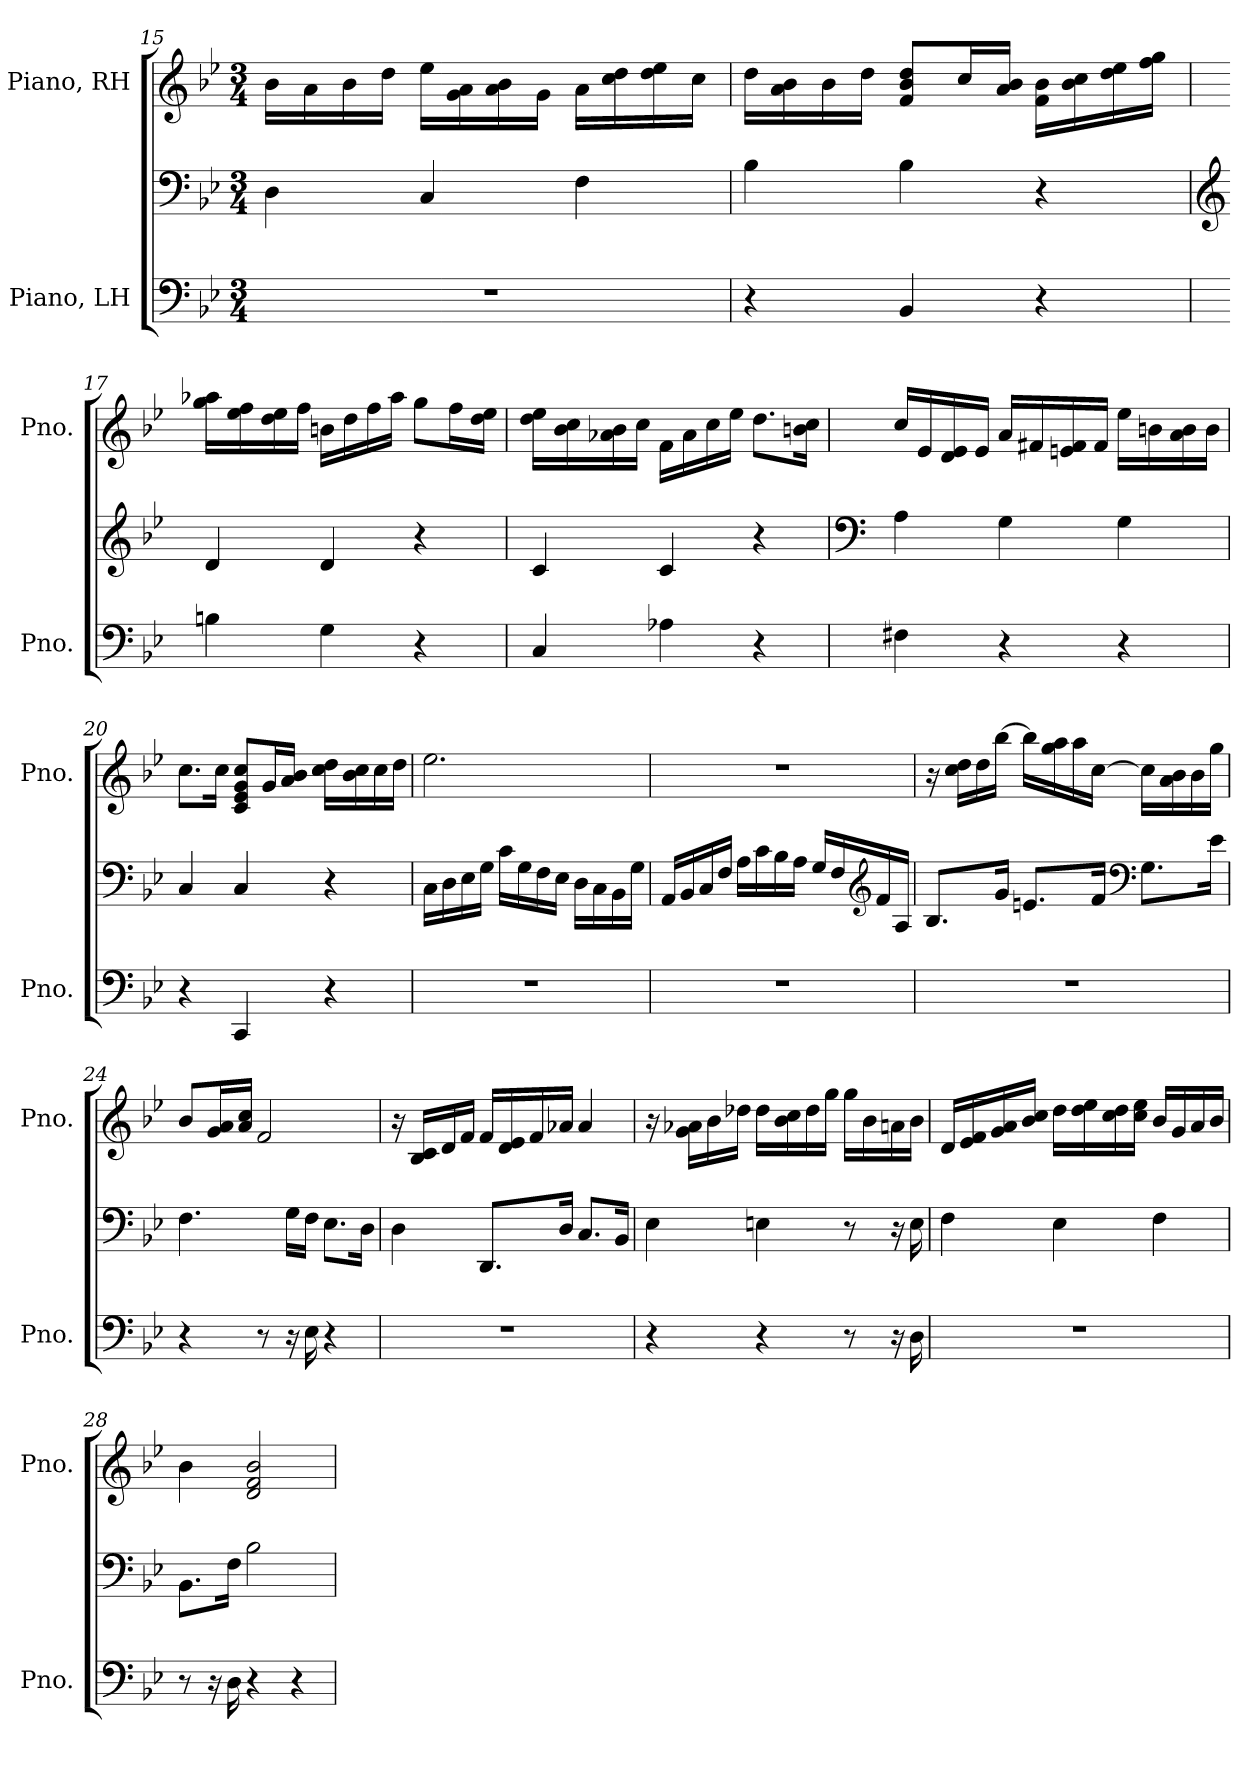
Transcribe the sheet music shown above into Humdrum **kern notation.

**kern	**kern	**kern
*part2	*part2	*part1
*staff3	*staff2	*staff1
*I"Piano, LH	*	*I"Piano, RH
*I'Pno.	*	*I'Pno.
*clefF4	*clefF4	*clefG2
*k[b-e-]	*k[b-e-]	*k[b-e-]
*M3/4	*M3/4	*M3/4
=15	=15	=15
2.r	4D\	16b-\LL
.	.	16a\
.	.	16b-\
.	.	16dd\JJ
.	4C/	16ee-\LL
.	.	16g\ 16a\
.	.	16a\ 16b-\
.	.	16g\JJ
.	4F\	16a\LL
.	.	16cc\ 16dd\
.	.	16dd\ 16ee-\
.	.	16cc\JJ
!!LO:LB:g=z
=16	=16	=16
4r	4B-\	16dd\LL
.	.	16a\ 16b-\
.	.	16b-\
.	.	16dd\JJ
4BB-/	4B-\	8f/ 8b-/ 8dd/L
.	.	16cc/L
.	.	16a/ 16b-/JJ
4r	4r	16f\ 16b-\LL
.	.	16b-\ 16cc\
.	.	16dd\ 16ee-\
.	.	16ff\ 16gg\JJ
=17	=17	=17
*	*clefG2	*
4Bn\	4d/	16gg\ 16aa-X\LL
.	.	16ee-\ 16ff\
.	.	16dd\ 16ee-\
.	.	16ff\JJ
4G\	4d/	16bn\LL
.	.	16dd\
.	.	16ff\
.	.	16aa-\JJ
4r	4r	8gg\L
.	.	16ff\L
.	.	16dd\ 16ee-\JJ
!!LO:LB:g=z
=18	=18	=18
4C/	4c/	16dd\ 16ee-\LL
.	.	16b-\ 16cc\
.	.	16a-X\ 16b-\
.	.	16cc\JJ
4A-X\	4c/	16f\LL
.	.	16a-\
.	.	16cc\
.	.	16ee-\JJ
4r	4r	8.dd\L
.	.	16bn\ 16cc\Jk
=19	=19	=19
*	*clefF4	*
4F#X\	4A\	16cc/LL
.	.	16e-/
.	.	16d/ 16e-/
.	.	16e-/JJ
4r	4G\	16a/LL
.	.	16f#X/
.	.	16en/ 16f#/
.	.	16f#/JJ
4r	4G\	16ee-\LL
.	.	16bn\
.	.	16a\ 16b\
.	.	16b\JJ
!!LO:PB:g=z
=20	=20	=20
4r	4C/	8.cc\L
.	.	16cc\Jk
4CC/	4C/	8c/ 8e-/ 8g/ 8cc/L
.	.	16g/L
.	.	16a/ 16b-/JJ
4r	4r	16cc\ 16dd\LL
.	.	16b-\ 16cc\
.	.	16cc\
.	.	16dd\JJ
=21	=21	=21
2.r	16C\LL	2.ee-\
.	16D\	.
.	16E-\	.
.	16G\JJ	.
.	16c\LL	.
.	16G\	.
.	16F\	.
.	16E-\JJ	.
.	16D\LL	.
.	16C\	.
.	16BB-\	.
.	16G\JJ	.
=22	=22	=22
2.r	16AA/LL	2.r
.	16BB-/	.
.	16C/	.
.	16F/JJ	.
.	16A\LL	.
.	16c\	.
.	16B-\	.
.	16A\JJ	.
.	16G/LL	.
.	16F/	.
*	*clefG2	*
.	16f/	.
.	16A/JJ	.
!!LO:LB:g=z
=23	=23	=23
2.r	8.B-/L	16r
.	.	16cc\ 16dd\LL
.	.	16dd\
.	16g/Jk	[16bb-\JJ
.	8.en/L	16bb-\LL]
.	.	16gg\ 16aa\
.	.	16aa\
.	16f/Jk	[16cc\JJ
*	*clefF4	*
.	8.G\L	16cc\LL]
.	.	16a\ 16b-\
.	.	16b-\
.	16e\Jk	16gg\JJ
=24	=24	=24
4r	4.F\	8b-/L
.	.	16g/ 16a/L
.	.	16a/ 16cc/JJ
8r	.	2f/
16r	16G\LL	.
16E-\	16F\JJ	.
4r	8.E-\L	.
.	16D\Jk	.
=25	=25	=25
2.r	4D\	16r
.	.	16B-/ 16c/LL
.	.	16d/
.	.	16f/JJ
.	8.DD/L	16f/LL
.	.	16d/ 16e-/
.	.	16f/
.	16D/Jk	16a-X/JJ
.	8.C/L	4a-/
.	16BB-/Jk	.
!!LO:LB:g=z
=26	=26	=26
4r	4E-\	16r
.	.	16g\ 16a-X\LL
.	.	16b-\
.	.	16dd-X\JJ
4r	4En\	16dd-\LL
.	.	16b-\ 16cc\
.	.	16dd-\
.	.	16gg\JJ
8r	8r	16gg\LL
.	.	16b-\
16r	16r	16an\
16D\	16E\	16b-\JJ
=27	=27	=27
2.r	4F\	16d/LL
.	.	16e-/ 16f/
.	.	16g/ 16a/
.	.	16b-/ 16cc/JJ
.	4E-\	16dd\LL
.	.	16dd\ 16ee-\
.	.	16cc\ 16dd\
.	.	16cc\ 16ee-\JJ
.	4F\	16b-/LL
.	.	16g/
.	.	16a/
.	.	16b-/JJ
=28	=28	=28
8r	8.BB-\L	4b-\
16r	.	.
16D\	16F\Jk	.
4r	2B-\	2d/ 2f/ 2b-/
4r	.	.
=	=	=
*-	*-	*-
